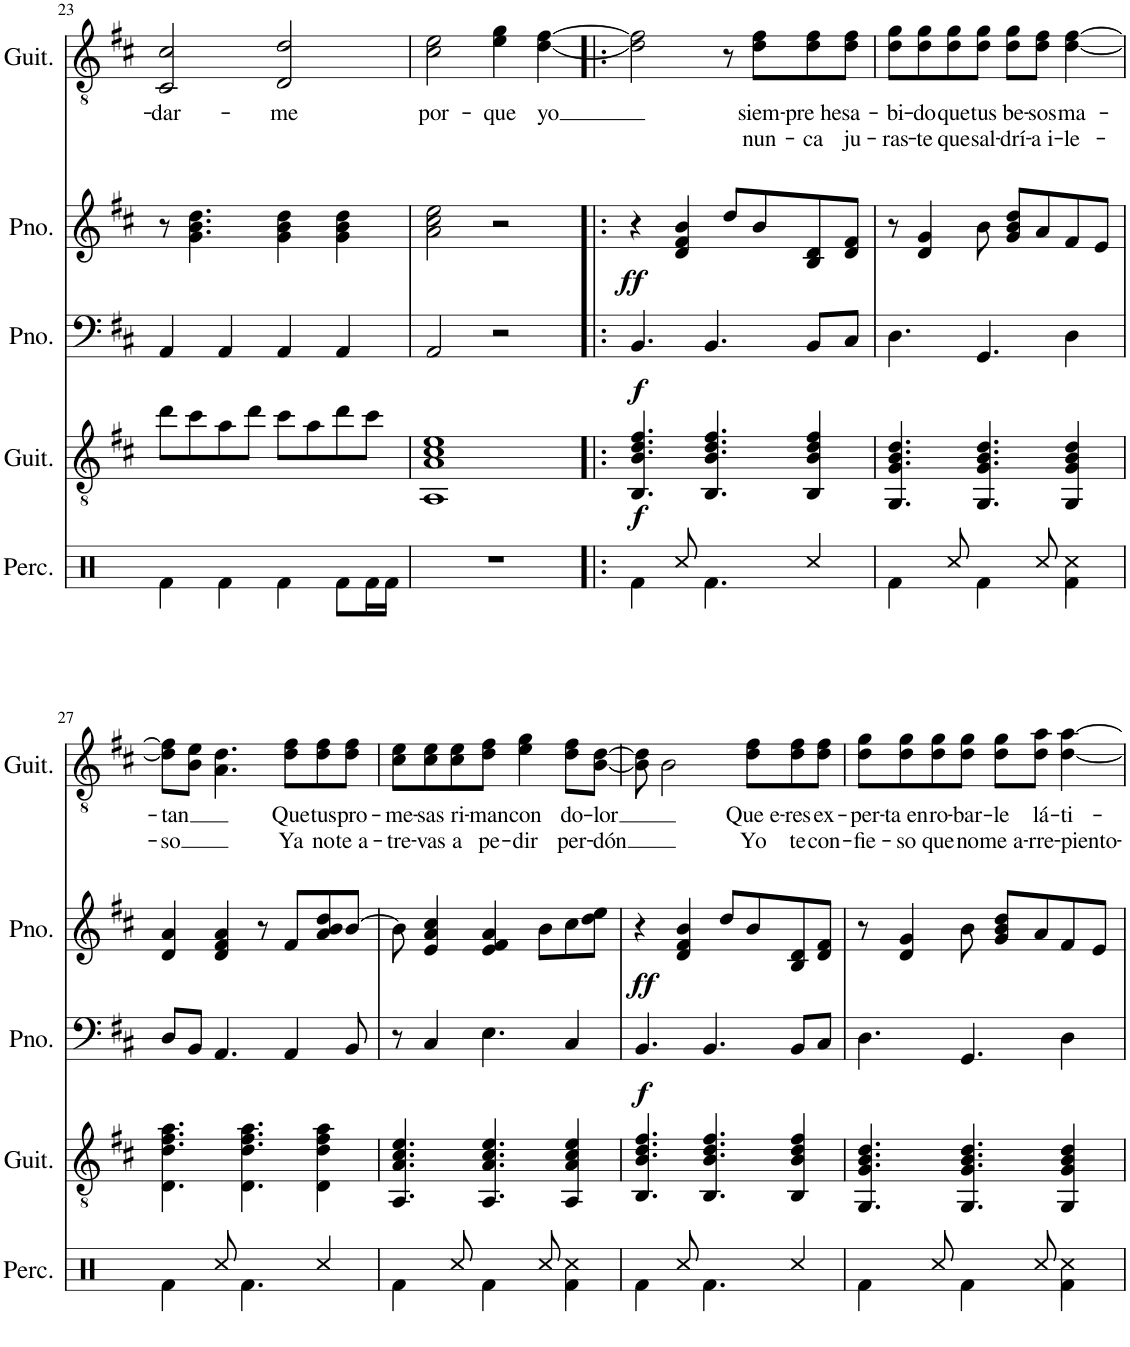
**kern	**kern	**dynam	**kern	**dynam	**kern	**dynam	**kern	**text	**text
*part5	*part4	*part4	*part3	*part3	*part2	*part2	*part1	*part1	*part1
*staff5	*staff4	*staff4	*staff3	*staff3	*staff2	*staff2	*staff1	*staff1	*staff1
*I"Set de percusión	*I"Guitarra acústica	*	*I"Piano	*	*I"Piano	*	*I"Guitarra clásica	*	*
*I'Perc.	*I'Guit.	*	*I'Pno.	*	*I'Pno.	*	*I'Guit.	*	*
!!LO:PB:g=z
*clefX	*clefGv2	*	*clefF4	*	*clefG2	*	*clefGv2	*	*
*k[]	*k[f#c#]	*	*k[f#c#]	*	*k[f#c#]	*	*k[f#c#]	*	*
*M4/4	*M4/4	*	*M4/4	*	*M4/4	*	*M4/4	*	*
=23	=23	=23	=23	=23	=23	=23	=23	=23	=23
!	!	!	!	!	!	!	!	!LO:LY:b	!
4Rf\	8dd\L	.	4AA/	.	8r	.	2C#/ 2c#/	-dar-	.
.	8cc#\	.	.	.	4.g\ 4.b\ 4.dd\	.	.	.	.
4Rf\	8a\	.	4AA/	.	.	.	.	.	.
.	8dd\J	.	.	.	.	.	.	.	.
!	!	!	!	!	!	!	!	!LO:LY:b	!
4Rf\	8cc#\L	.	4AA/	.	4g\ 4b\ 4dd\	.	2D/ 2d/	-me	.
.	8a\	.	.	.	.	.	.	.	.
8Rf\L	8dd\	.	4AA/	.	4g\ 4b\ 4dd\	.	.	.	.
16Rf\L	8cc#\J	.	.	.	.	.	.	.	.
16Rf\JJ	.	.	.	.	.	.	.	.	.
=24	=24	=24	=24	=24	=24	=24	=24	=24	=24
!	!	!	!	!	!	!	!	!LO:LY:b	!
1r	1AA 1A 1c# 1e	.	2AA/	.	2a\ 2cc#\ 2ee\	.	2c#\ 2e\	por-	.
!	!	!	!	!	!	!	!	!LO:LY:b	!
.	.	.	2r	.	2r	.	4e\ 4g\	-que	.
!	!	!	!	!	!	!	!	!LO:LY:b	!
.	.	.	.	.	.	.	[4d\ [4f#\	yo	.
=25!|:	=25!|:	=25!|:	=25!|:	=25!|:	=25!|:	=25!|:	=25!|:	=25!|:	=25!|:
!	!	!LO:DY:b	!	!LO:DY:b	!	!LO:DY:b	!	!	!
4Rf\	4.BB/ 4.B/ 4.d/ 4.f#/	f	4.BB/	f	4r	ff	2d\] 2f#\]	.	.
8Rcc/	.	.	.	.	4d/ 4f#/ 4b/	.	.	.	.
4.Rf\	4.BB/ 4.B/ 4.d/ 4.f#/	.	4.BB/	.	.	.	.	.	.
.	.	.	.	.	8dd/L	.	8r	.	.
!	!	!	!	!	!	!	!	!LO:LY:b	!LO:LY:b
.	.	.	.	.	8b/	.	8d\ 8f#\L	siem-	nun-
!	!	!	!	!	!	!	!	!LO:LY:b	!LO:LY:b
4Rcc/	4BB/ 4B/ 4d/ 4f#/	.	8BB/L	.	8B/ 8d/	.	8d\ 8f#\	-pre he	-ca
!	!	!	!	!	!	!	!	!LO:LY:b	!LO:LY:b
.	.	.	8C#/J	.	8d/ 8f#/J	.	8d\ 8f#\J	sa-	ju-
=26	=26	=26	=26	=26	=26	=26	=26	=26	=26
*^	*	*	*	*	*	*	*	*	*
!	!	!	!	!	!	!	!	!	!LO:LY:b	!LO:LY:b
4Rf\	2.ryy	4.GG/ 4.G/ 4.B/ 4.d/	.	4.D\	.	8r	.	8d\ 8g\L	-bi-	-ras-
!	!	!	!	!	!	!	!	!	!LO:LY:b	!LO:LY:b
.	.	.	.	.	.	4d/ 4g/	.	8d\ 8g\	-do	-te
!	!	!	!	!	!	!	!	!	!LO:LY:b	!LO:LY:b
8Rcc/	.	.	.	.	.	.	.	8d\ 8g\	que	que
!	!	!	!	!	!	!	!	!	!LO:LY:b	!LO:LY:b
4Rf\	.	4.GG/ 4.G/ 4.B/ 4.d/	.	4.GG/	.	8b\	.	8d\ 8g\J	tus	sal-
!	!	!	!	!	!	!	!	!	!LO:LY:b	!LO:LY:b
.	.	.	.	.	.	8g/ 8b/ 8dd/L	.	8d\ 8g\L	be-	-drí-
!	!	!	!	!	!	!	!	!	!LO:LY:b	!LO:LY:b
8Rcc/	.	.	.	.	.	8a/	.	8d\ 8f#\J	-sos	-a i-
!	!	!	!	!	!	!	!	!	!LO:LY:b	!LO:LY:b
4Rf\	4Rcc\	4GG/ 4G/ 4B/ 4d/	.	4D\	.	8f#/	.	[4d\ [4f#\	ma-	-le-
.	.	.	.	.	.	8e/J	.	.	.	.
*v	*v	*	*	*	*	*	*	*	*	*
!!LO:LB:g=z
=27	=27	=27	=27	=27	=27	=27	=27	=27	=27
!	!	!	!	!	!	!	!	!LO:LY:b	!LO:LY:b
4Rf\	4.D\ 4.d\ 4.f#\ 4.a\	.	8D/L	.	4d/ 4a/	.	8d\] 8f#\]L	-tan	-so
.	.	.	8BB/J	.	.	.	8B\ 8e\J	.	.
8Rcc/	.	.	4.AA/	.	4d/ 4f#/ 4a/	.	4.A\ 4.d\	.	.
4.Rf\	4.D\ 4.d\ 4.f#\ 4.a\	.	.	.	.	.	.	.	.
.	.	.	.	.	8r	.	.	.	.
!	!	!	!	!	!	!	!	!LO:LY:b	!LO:LY:b
.	.	.	4AA/	.	8f#/L	.	8d\ 8f#\L	Que	Ya
!	!	!	!	!	!	!	!	!LO:LY:b	!LO:LY:b
4Rcc/	4D\ 4d\ 4f#\ 4a\	.	.	.	8a/ 8b/ 8dd/	.	8d\ 8f#\	tus	no
!	!	!	!	!	!	!	!	!LO:LY:b	!LO:LY:b
.	.	.	8BB/	.	[8b/J	.	8d\ 8f#\J	pro-	te a-
=28	=28	=28	=28	=28	=28	=28	=28	=28	=28
*^	*	*	*	*	*	*	*	*	*
!	!	!	!	!	!	!	!	!	!LO:LY:b	!LO:LY:b
4Rf\	2.ryy	4.AA/ 4.A/ 4.c#/ 4.e/	.	8r	.	8b\]	.	8c#\ 8e\L	-me-	-tre-
!	!	!	!	!	!	!	!	!	!LO:LY:b	!LO:LY:b
.	.	.	.	4C#/	.	4e/ 4a/ 4cc#/	.	8c#\ 8e\	-sas	-vas
!	!	!	!	!	!	!	!	!	!LO:LY:b	!LO:LY:b
8Rcc/	.	.	.	.	.	.	.	8c#\ 8e\	ri-	a
!	!	!	!	!	!	!	!	!	!LO:LY:b	!LO:LY:b
4Rf\	.	4.AA/ 4.A/ 4.c#/ 4.e/	.	4.E\	.	4e/ 4f#/ 4a/	.	8d\ 8f#\J	-man	pe-
!	!	!	!	!	!	!	!	!	!LO:LY:b	!LO:LY:b
.	.	.	.	.	.	.	.	4e\ 4g\	con	-dir
8Rcc/	.	.	.	.	.	8b\L	.	.	.	.
!	!	!	!	!	!	!	!	!	!LO:LY:b	!LO:LY:b
4Rf\	4Rcc\	4AA/ 4A/ 4c#/ 4e/	.	4C#/	.	8cc#\	.	8d\ 8f#\L	do-	per-
!	!	!	!	!	!	!	!	!	!LO:LY:b	!LO:LY:b
.	.	.	.	.	.	8dd\ 8ee\J	.	[8B\ [8d\J	-lor	-dón
*v	*v	*	*	*	*	*	*	*	*	*
=29	=29	=29	=29	=29	=29	=29	=29	=29	=29
!	!	!	!	!LO:DY:b	!	!LO:DY:b	!	!	!
4Rf\	4.BB/ 4.B/ 4.d/ 4.f#/	.	4.BB/	f	4r	ff	8B\] 8d\]	.	.
.	.	.	.	.	.	.	2B\	.	.
8Rcc/	.	.	.	.	4d/ 4f#/ 4b/	.	.	.	.
4.Rf\	4.BB/ 4.B/ 4.d/ 4.f#/	.	4.BB/	.	.	.	.	.	.
.	.	.	.	.	8dd/L	.	.	.	.
!	!	!	!	!	!	!	!	!LO:LY:b	!LO:LY:b
.	.	.	.	.	8b/	.	8d\ 8f#\L	Que e-	Yo
!	!	!	!	!	!	!	!	!LO:LY:b	!LO:LY:b
4Rcc/	4BB/ 4B/ 4d/ 4f#/	.	8BB/L	.	8B/ 8d/	.	8d\ 8f#\	-res	te
!	!	!	!	!	!	!	!	!LO:LY:b	!LO:LY:b
.	.	.	8C#/J	.	8d/ 8f#/J	.	8d\ 8f#\J	ex-	con-
=30	=30	=30	=30	=30	=30	=30	=30	=30	=30
*^	*	*	*	*	*	*	*	*	*
!	!	!	!	!	!	!	!	!	!LO:LY:b	!LO:LY:b
4Rf\	2.ryy	4.GG/ 4.G/ 4.B/ 4.d/	.	4.D\	.	8r	.	8d\ 8g\L	-per-	-fie-
!	!	!	!	!	!	!	!	!	!LO:LY:b	!LO:LY:b
.	.	.	.	.	.	4d/ 4g/	.	8d\ 8g\	-ta en	-so
!	!	!	!	!	!	!	!	!	!LO:LY:b	!LO:LY:b
8Rcc/	.	.	.	.	.	.	.	8d\ 8g\	ro-	que
!	!	!	!	!	!	!	!	!	!LO:LY:b	!LO:LY:b
4Rf\	.	4.GG/ 4.G/ 4.B/ 4.d/	.	4.GG/	.	8b\	.	8d\ 8g\J	-bar-	no
!	!	!	!	!	!	!	!	!	!LO:LY:b	!LO:LY:b
.	.	.	.	.	.	8g/ 8b/ 8dd/L	.	8d\ 8g\L	-le	me a-
!	!	!	!	!	!	!	!	!	!LO:LY:b	!LO:LY:b
8Rcc/	.	.	.	.	.	8a/	.	8d\ 8a\J	lá-	-rre-
!	!	!	!	!	!	!	!	!	!LO:LY:b	!LO:LY:b
4Rf\	4Rcc\	4GG/ 4G/ 4B/ 4d/	.	4D\	.	8f#/	.	[4d\ [4a\	-ti-	-piento-
.	.	.	.	.	.	8e/J	.	.	.	.
*v	*v	*	*	*	*	*	*	*	*	*
=	=	=	=	=	=	=	=	=	=
*-	*-	*-	*-	*-	*-	*-	*-	*-	*-
